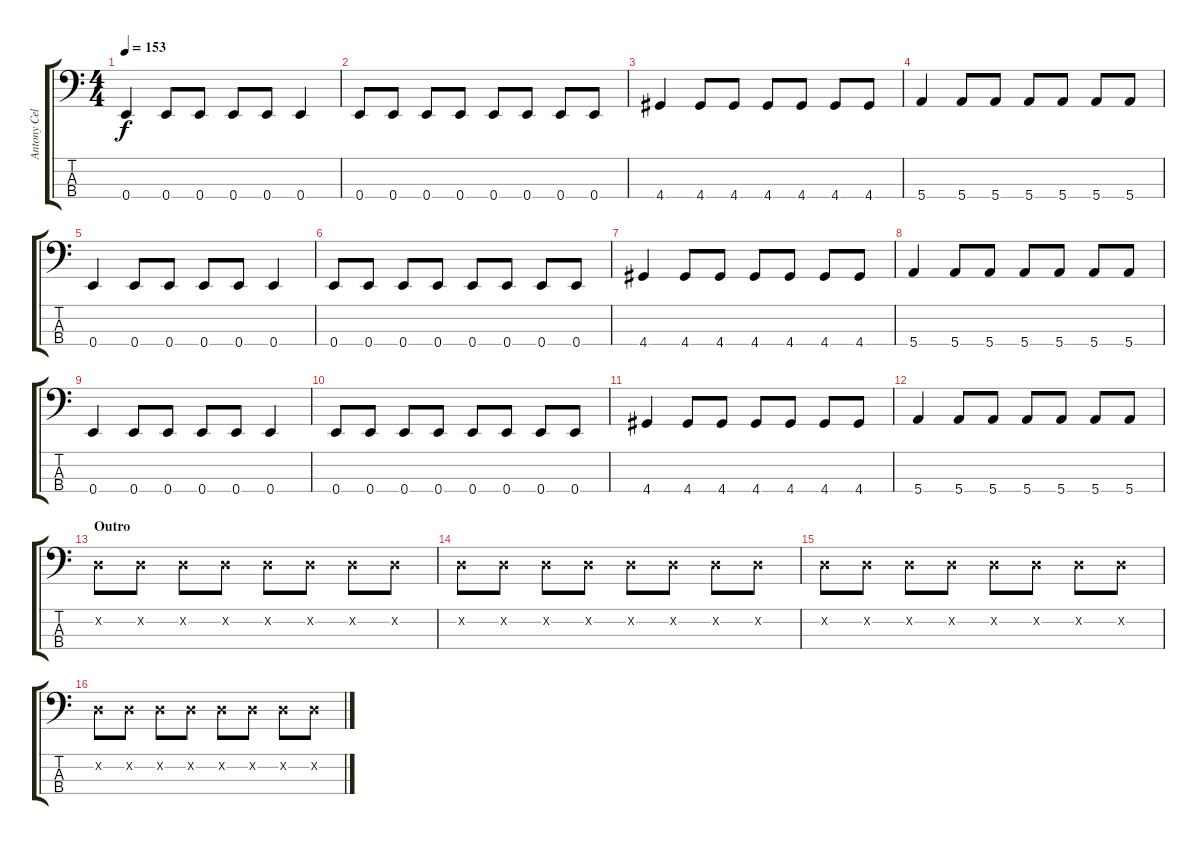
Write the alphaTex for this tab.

\track ("Antony Celestino" "Antony Cel") {instrument electricbassfinger}
\staff {score tabs}
\tuning (G2 D2 A1 E1) {hide}
\ts (4 4)
\tempo 153
\clef f4
\ks c
0.4.4{dy f} 0.4.8 0.4.8 0.4.8 0.4.8 0.4.4 |
0.4.8 0.4.8 0.4.8 0.4.8 0.4.8 0.4.8 0.4.8 0.4.8 |
4.4.4 4.4.8 4.4.8 4.4.8 4.4.8 4.4.8 4.4.8 |
5.4.4 5.4.8 5.4.8 5.4.8 5.4.8 5.4.8 5.4.8 |
0.4.4 0.4.8 0.4.8 0.4.8 0.4.8 0.4.4 |
0.4.8 0.4.8 0.4.8 0.4.8 0.4.8 0.4.8 0.4.8 0.4.8 |
4.4.4 4.4.8 4.4.8 4.4.8 4.4.8 4.4.8 4.4.8 |
5.4.4 5.4.8 5.4.8 5.4.8 5.4.8 5.4.8 5.4.8 |
0.4.4 0.4.8 0.4.8 0.4.8 0.4.8 0.4.4 |
0.4.8 0.4.8 0.4.8 0.4.8 0.4.8 0.4.8 0.4.8 0.4.8 |
4.4.4 4.4.8 4.4.8 4.4.8 4.4.8 4.4.8 4.4.8 |
5.4.4 5.4.8 5.4.8 5.4.8 5.4.8 5.4.8 5.4.8 |
\section ("" "Outro")
0.2{x}.8 0.2{x}.8 0.2{x}.8 0.2{x}.8 0.2{x}.8 0.2{x}.8 0.2{x}.8 0.2{x}.8 |
0.2{x}.8 0.2{x}.8 0.2{x}.8 0.2{x}.8 0.2{x}.8 0.2{x}.8 0.2{x}.8 0.2{x}.8 |
0.2{x}.8 0.2{x}.8 0.2{x}.8 0.2{x}.8 0.2{x}.8 0.2{x}.8 0.2{x}.8 0.2{x}.8 |
0.2{x}.8 0.2{x}.8 0.2{x}.8 0.2{x}.8 0.2{x}.8 0.2{x}.8 0.2{x}.8 0.2{x}.8
